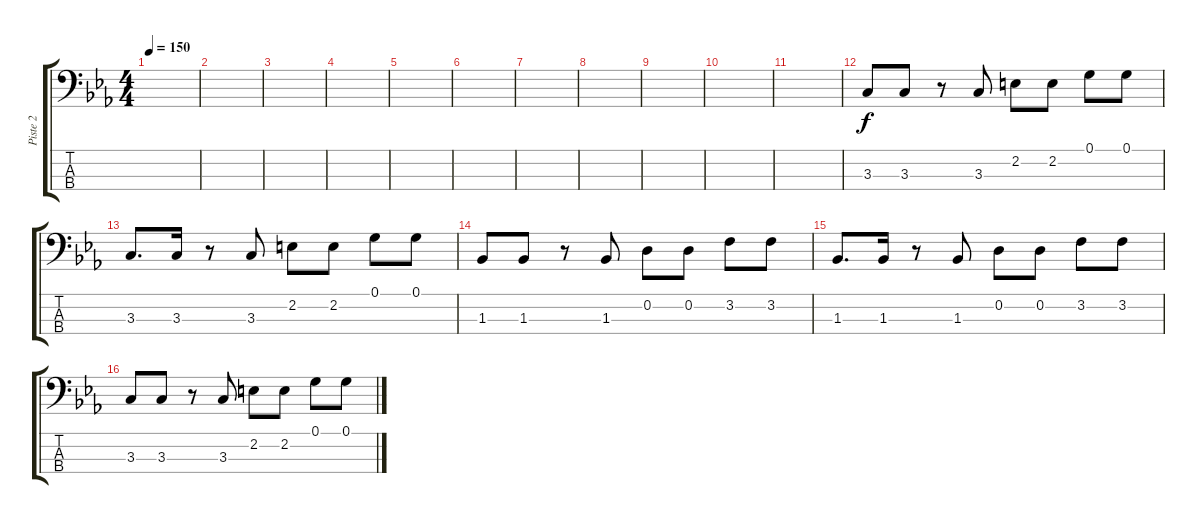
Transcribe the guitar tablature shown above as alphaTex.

\track ("Piste 2" "Piste 2") {solo instrument electricbassfinger}
\staff {score tabs}
\tuning (G2 D2 A1 E1) {hide}
\ts (4 4)
\tempo 150
\clef f4
\ks eb
|
|
|
|
|
|
|
|
|
|
|
3.3.8 3.3.8 r.8 3.3.8 2.2.8 2.2.8 0.1.8 0.1.8 |
3.3.8{d} 3.3.16 r.8 3.3.8 2.2.8 2.2.8 0.1.8 0.1.8 |
1.3.8 1.3.8 r.8 1.3.8 0.2.8 0.2.8 3.2.8 3.2.8 |
1.3.8{d} 1.3.16 r.8 1.3.8 0.2.8 0.2.8 3.2.8 3.2.8 |
3.3.8 3.3.8 r.8 3.3.8 2.2.8 2.2.8 0.1.8 0.1.8
